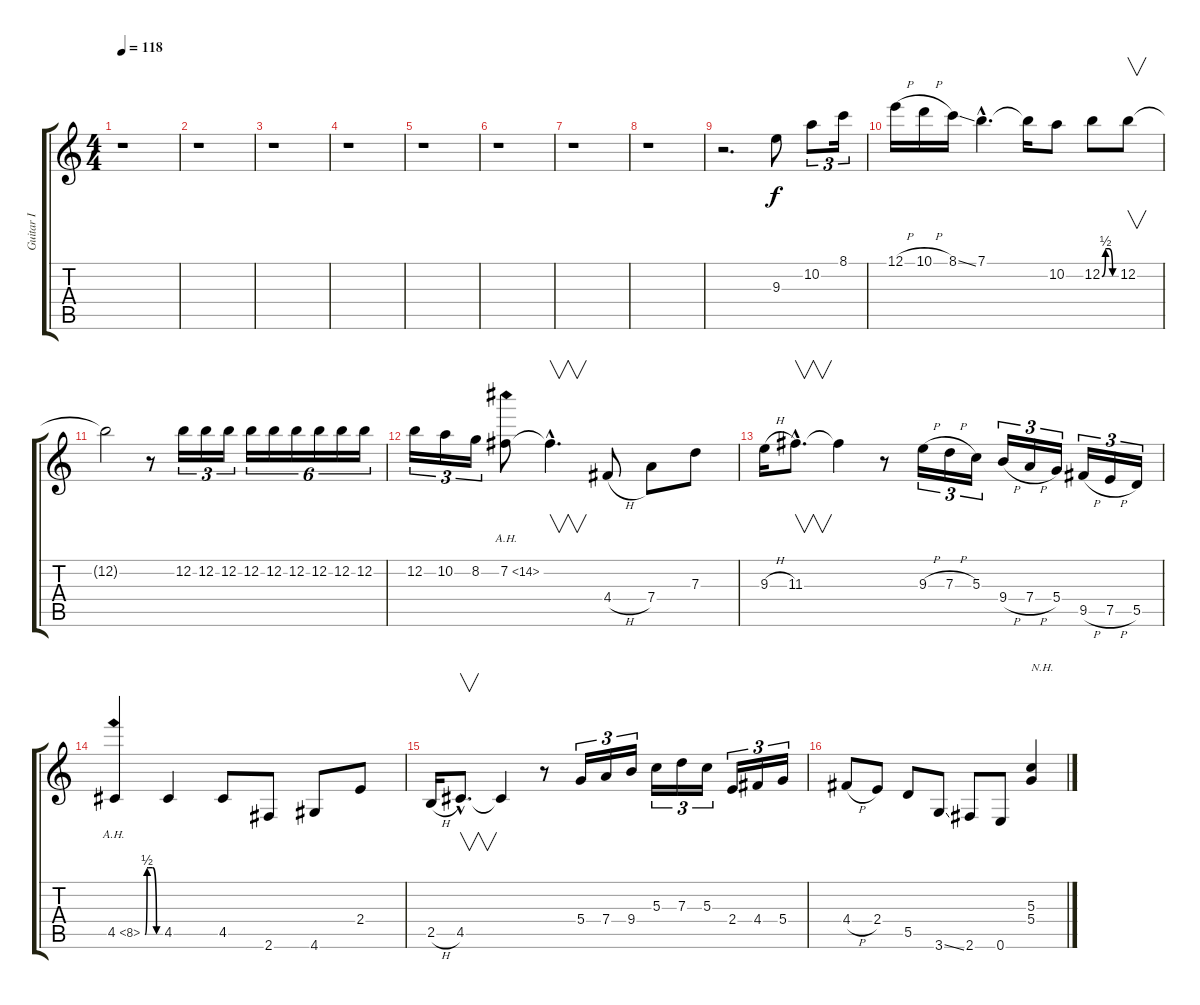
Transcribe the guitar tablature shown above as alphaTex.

\track ("Guitar I" "Guitar I") {instrument distortionguitar}
\staff {score tabs}
\tuning (E4 B3 G3 D3 A2 E2) {hide}
\ts (4 4)
\tempo 118
\clef g2
\ks c
r.1{dy f} |
r.1 |
r.1 |
r.1 |
r.1 |
r.1 |
r.1 |
r.1 |
r.2{d} 9.3.8 10.2.8{tu (3 2)} 8.1.16{tu (3 2)} |
12.1{h}.16 10.1{h}.16 8.1{ss}.16 7.1{hac}.4{d} 7.1{t}.16 10.2.8 12.2{be (custom 0 0 15 2 30 2 45 0 60 0)}.8 12.2.8{v} |
12.2{t}.2 r.8 12.2.16{tu (3 2)} 12.2.16{tu (3 2)} 12.2.16{tu (3 2)} 12.2.16{tu (6 4)} 12.2.16{tu (6 4)} 12.2.16{tu (6 4)} 12.2.16{tu (6 4)} 12.2.16{tu (6 4)} 12.2.16{tu (6 4)} |
12.2.16{tu (3 2)} 10.2.16{tu (3 2)} 8.2.16{tu (3 2)} 7.2{ah 7}.8 7.2{hac t}.4{v d} 4.4{h}.8 7.4.8 7.3.8 |
9.3{h}.16 11.3{hac}.8{v d} 11.3{t}.4 r.8 9.3{h}.16{tu (3 2)} 7.3{h}.16{tu (3 2)} 5.3.16{tu (3 2)} 9.4{h}.16{tu (3 2)} 7.4{h}.16{tu (3 2)} 5.4.16{tu (3 2)} 9.5{h}.16{tu (3 2)} 7.5{h}.16{tu (3 2)} 5.5.16{tu (3 2)} |
4.5{be (custom 0 0 8 2 15 2 30 2 45 0 60 0) ah 4}.4{instrument distortionguitar} 4.5.4 4.5.8 2.6.8 4.6.8 2.4.8 |
2.5{h}.16 4.5{hac}.8{v d} 4.5{t}.4 r.8 5.4.16{tu (3 2)} 7.4.16{tu (3 2)} 9.4.16{tu (3 2)} 5.3.16{tu (3 2)} 7.3.16{tu (3 2)} 5.3.16{tu (3 2)} 2.4.16{tu (3 2)} 4.4.16{tu (3 2)} 5.4.16{tu (3 2)} |
4.4{h}.8 2.4.8 5.5.8 3.6{ss}.8 2.6.8 0.6.8 (5.3 5.4).4{txt "N.H." instrument guitarharmonics}
